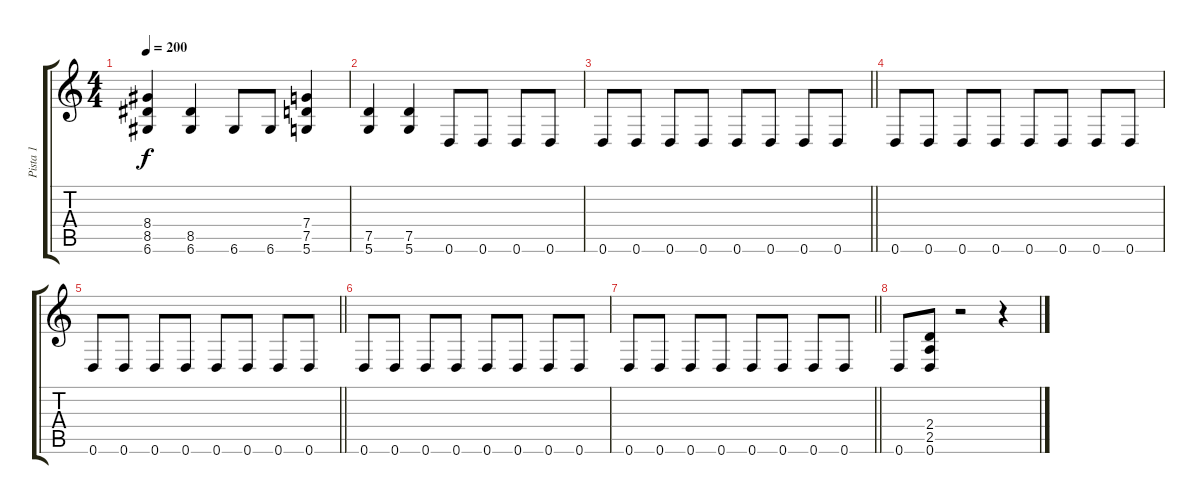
\track ("Pista 1" "Pista 1") {instrument distortionguitar}
\staff {score tabs}
\tuning (D4 A3 F3 C3 G2 D2) {hide}
\ts (4 4)
\tempo 200
\clef g2
\ks c
(8.4 8.5 6.6).4{dy f} (8.5 6.6).4 6.6.8 6.6.8 (7.4 7.5 5.6).4 |
(7.5 5.6).4 (7.5 5.6).4 0.6.8 0.6.8 0.6.8 0.6.8 |
\barLineRight lightlight
0.6.8 0.6.8 0.6.8 0.6.8 0.6.8 0.6.8 0.6.8 0.6.8 |
0.6.8 0.6.8 0.6.8 0.6.8 0.6.8 0.6.8 0.6.8 0.6.8 |
\barLineRight lightlight
0.6.8 0.6.8 0.6.8 0.6.8 0.6.8 0.6.8 0.6.8 0.6.8 |
0.6.8 0.6.8 0.6.8 0.6.8 0.6.8 0.6.8 0.6.8 0.6.8 |
\barLineRight lightlight
0.6.8 0.6.8 0.6.8 0.6.8 0.6.8 0.6.8 0.6.8 0.6.8 |
0.6.8 (2.4 2.5 0.6).8 r.2 r.4
